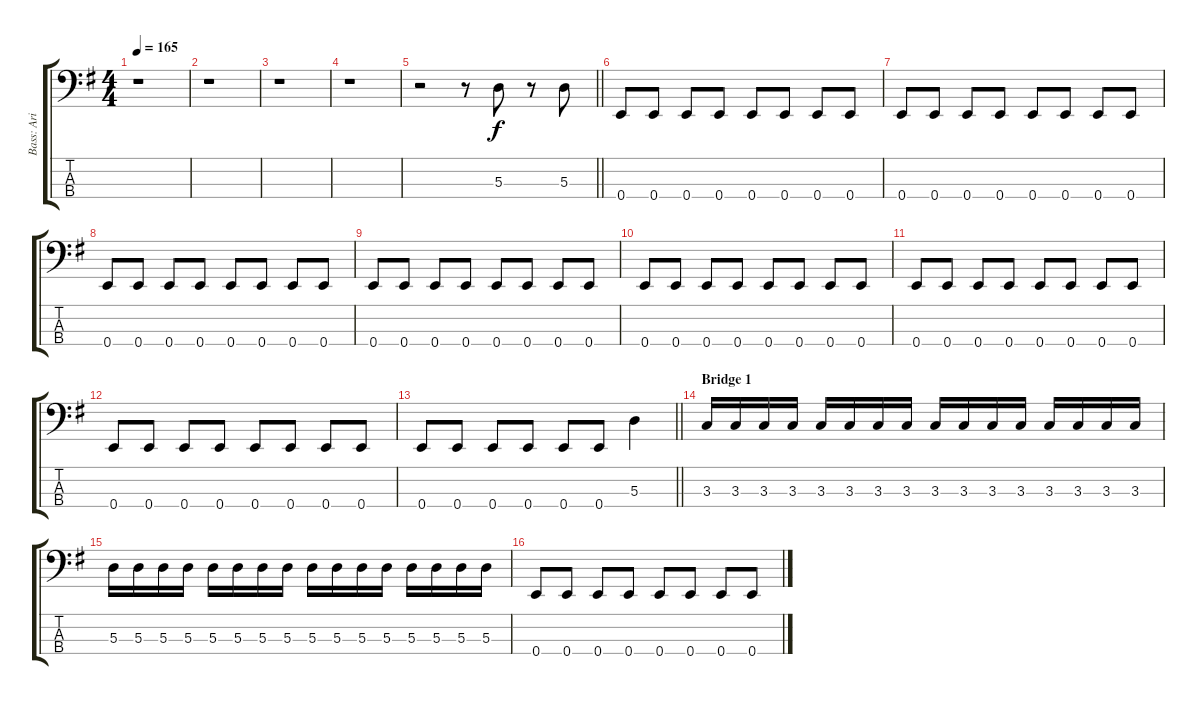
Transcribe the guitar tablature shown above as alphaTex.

\track ("Bass: Ari Katajamäki" "Bass: Ari ") {instrument electricbassfinger}
\staff {score tabs}
\tuning (G2 D2 A1 E1) {hide}
\ts (4 4)
\tempo 165
\clef f4
\ks eminor
r.1{dy f} |
r.1 |
r.1 |
r.1 |
\barLineRight lightlight
r.2 r.8 5.3.8 r.8 5.3.8 |
0.4.8 0.4.8 0.4.8 0.4.8 0.4.8 0.4.8 0.4.8 0.4.8 |
0.4.8 0.4.8 0.4.8 0.4.8 0.4.8 0.4.8 0.4.8 0.4.8 |
0.4.8 0.4.8 0.4.8 0.4.8 0.4.8 0.4.8 0.4.8 0.4.8 |
0.4.8 0.4.8 0.4.8 0.4.8 0.4.8 0.4.8 0.4.8 0.4.8 |
0.4.8 0.4.8 0.4.8 0.4.8 0.4.8 0.4.8 0.4.8 0.4.8 |
0.4.8 0.4.8 0.4.8 0.4.8 0.4.8 0.4.8 0.4.8 0.4.8 |
0.4.8 0.4.8 0.4.8 0.4.8 0.4.8 0.4.8 0.4.8 0.4.8 |
\barLineRight lightlight
0.4.8 0.4.8 0.4.8 0.4.8 0.4.8 0.4.8 5.3.4 |
\section ("" "Bridge 1")
3.3.16 3.3.16 3.3.16 3.3.16 3.3.16 3.3.16 3.3.16 3.3.16 3.3.16 3.3.16 3.3.16 3.3.16 3.3.16 3.3.16 3.3.16 3.3.16 |
5.3.16 5.3.16 5.3.16 5.3.16 5.3.16 5.3.16 5.3.16 5.3.16 5.3.16 5.3.16 5.3.16 5.3.16 5.3.16 5.3.16 5.3.16 5.3.16 |
0.4.8 0.4.8 0.4.8 0.4.8 0.4.8 0.4.8 0.4.8 0.4.8
